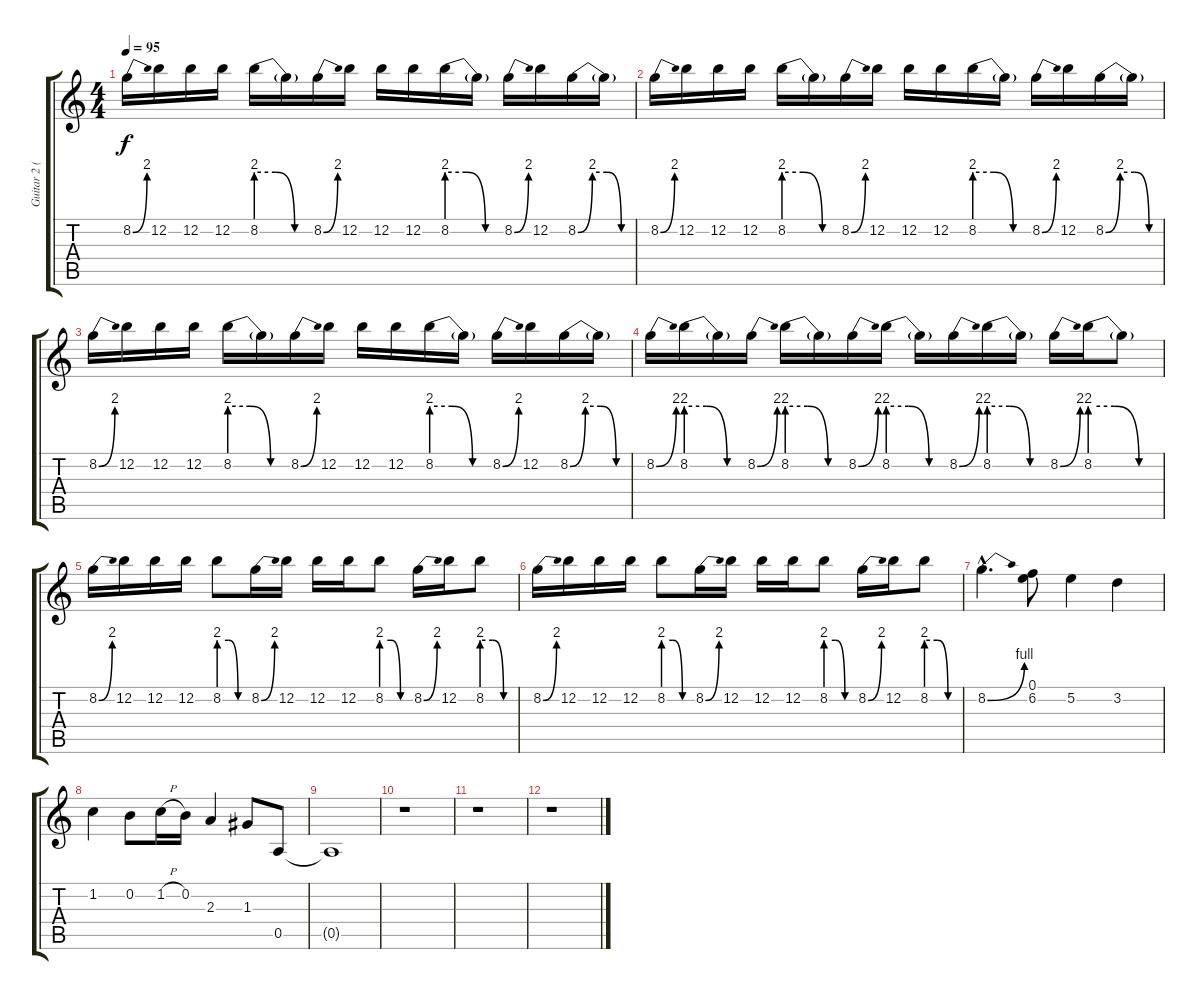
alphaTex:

\track ("Guitar 2 (dist,)" "Guitar 2 (") {instrument distortionguitar}
\staff {score tabs}
\tuning (E4 B3 G3 D3 A2 E2) {hide}
\ts (4 4)
\tempo 95
\clef g2
\ks c
8.2{be (bend 0 0 60 8)}.16{dy f} 12.2.16 12.2.16 12.2.16 8.2{be (custom 0 8 20 8 40 0 60 0)}.16 8.2{t}.16 8.2{be (bend 0 0 60 8)}.16 12.2.16 12.2.16 12.2.16 8.2{be (custom 0 8 20 8 40 0 60 0)}.16 8.2{t}.16 8.2{be (bend 0 0 60 8)}.16 12.2.16 8.2{be (custom 0 0 15 8 30 8 45 0 60 0)}.16 8.2{t}.16 |
8.2{be (bend 0 0 60 8)}.16 12.2.16 12.2.16 12.2.16 8.2{be (custom 0 8 20 8 40 0 60 0)}.16 8.2{t}.16 8.2{be (bend 0 0 60 8)}.16 12.2.16 12.2.16 12.2.16 8.2{be (custom 0 8 20 8 40 0 60 0)}.16 8.2{t}.16 8.2{be (bend 0 0 60 8)}.16 12.2.16 8.2{be (custom 0 0 15 8 30 8 45 0 60 0)}.16 8.2{t}.16 |
8.2{be (bend 0 0 60 8)}.16 12.2.16 12.2.16 12.2.16 8.2{be (custom 0 8 20 8 40 0 60 0)}.16 8.2{t}.16 8.2{be (bend 0 0 60 8)}.16 12.2.16 12.2.16 12.2.16 8.2{be (custom 0 8 20 8 40 0 60 0)}.16 8.2{t}.16 8.2{be (bend 0 0 60 8)}.16 12.2.16 8.2{be (custom 0 0 15 8 30 8 45 0 60 0)}.16 8.2{t}.16 |
8.2{be (bend 0 0 60 8)}.16 8.2{be (custom 0 8 20 8 40 0 60 0)}.16 8.2{t}.16 8.2{be (bend 0 0 60 8)}.16 8.2{be (custom 0 8 20 8 40 0 60 0)}.16 8.2{t}.16 8.2{be (bend 0 0 60 8)}.16 8.2{be (custom 0 8 20 8 40 0 60 0)}.16 8.2{t}.16 8.2{be (bend 0 0 60 8)}.16 8.2{be (custom 0 8 20 8 40 0 60 0)}.16 8.2{t}.16 8.2{be (bend 0 0 60 8)}.16 8.2{be (custom 0 8 20 8 40 0 60 0)}.16 8.2{t}.8 |
8.2{be (bend 0 0 60 8)}.16 12.2.16 12.2.16 12.2.16 8.2{be (custom 0 8 20 8 40 0 60 0)}.8 8.2{be (bend 0 0 60 8)}.16 12.2.16 12.2.16 12.2.16 8.2{be (custom 0 8 20 8 40 0 60 0)}.8 8.2{be (bend 0 0 60 8)}.16 12.2.16 8.2{be (custom 0 8 20 8 40 0 60 0)}.8 |
8.2{be (bend 0 0 60 8)}.16 12.2.16 12.2.16 12.2.16 8.2{be (custom 0 8 20 8 40 0 60 0)}.8 8.2{be (bend 0 0 60 8)}.16 12.2.16 12.2.16 12.2.16 8.2{be (custom 0 8 20 8 40 0 60 0)}.8 8.2{be (bend 0 0 60 8)}.16 12.2.16 8.2{be (custom 0 8 20 8 40 0 60 0)}.8 |
8.2{be (bend 0 0 60 4) hac}.4{d} (0.1 6.2).8 5.2.4 3.2.4 |
1.2.4 0.2.8 1.2{h}.16 0.2.16 2.3.4 1.3.8 0.5.8 |
0.5{t}.1 |
r.1 |
r.1 |
r.1
